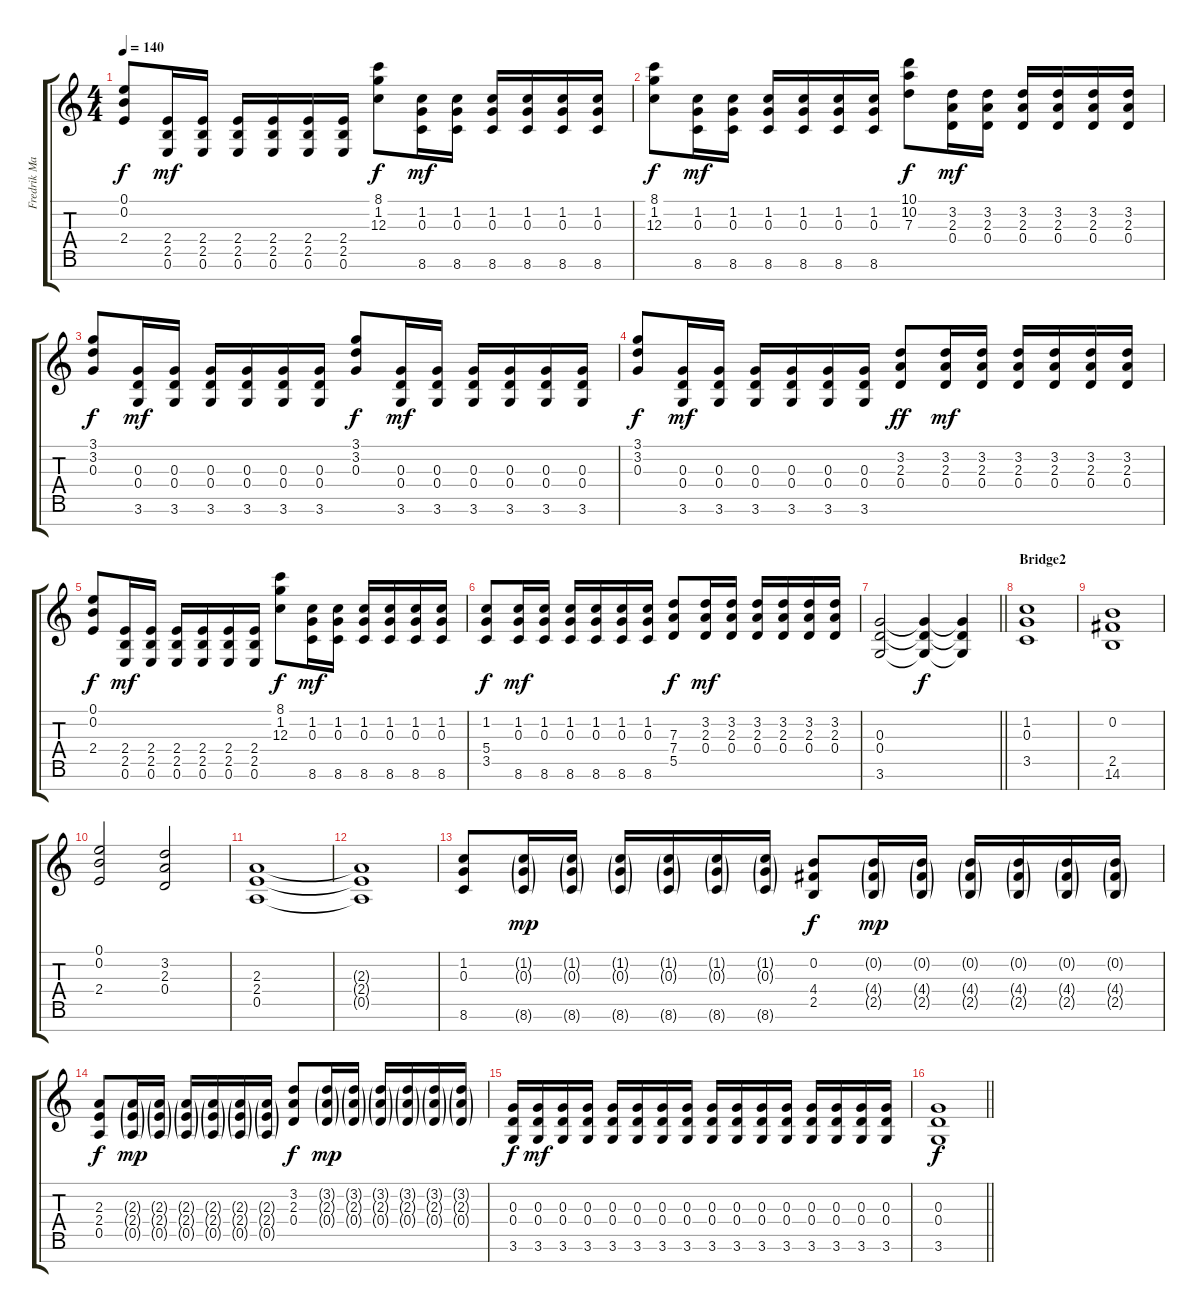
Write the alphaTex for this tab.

\track ("Fredrik Mannberg" "Fredrik Ma") {instrument overdrivenguitar}
\staff {score tabs}
\tuning (E4 B3 G3 D3 A2 E2 B1) {hide}
\ts (4 4)
\tempo 140
\clef g2
\ks c
(0.1 0.2 2.4).8{dy f} (2.4 2.5 0.6).16{dy mf} (2.4 2.5 0.6).16 (2.4 2.5 0.6).16 (2.4 2.5 0.6).16 (2.4 2.5 0.6).16 (2.4 2.5 0.6).16 (8.1 1.2 12.3).8{dy f} (1.2 0.3 8.6).16{dy mf} (1.2 0.3 8.6).16 (1.2 0.3 8.6).16 (1.2 0.3 8.6).16 (1.2 0.3 8.6).16 (1.2 0.3 8.6).16 |
(8.1 1.2 12.3).8{dy f} (1.2 0.3 8.6).16{dy mf} (1.2 0.3 8.6).16 (1.2 0.3 8.6).16 (1.2 0.3 8.6).16 (1.2 0.3 8.6).16 (1.2 0.3 8.6).16 (10.1 10.2 7.3).8{dy f} (3.2 2.3 0.4).16{dy mf} (3.2 2.3 0.4).16 (3.2 2.3 0.4).16 (3.2 2.3 0.4).16 (3.2 2.3 0.4).16 (3.2 2.3 0.4).16 |
(3.1 3.2 0.3).8{dy f} (0.3 0.4 3.6).16{dy mf} (0.3 0.4 3.6).16 (0.3 0.4 3.6).16 (0.3 0.4 3.6).16 (0.3 0.4 3.6).16 (0.3 0.4 3.6).16 (3.1 3.2 0.3).8{dy f} (0.3 0.4 3.6).16{dy mf} (0.3 0.4 3.6).16 (0.3 0.4 3.6).16 (0.3 0.4 3.6).16 (0.3 0.4 3.6).16 (0.3 0.4 3.6).16 |
(3.1 3.2 0.3).8{dy f} (0.3 0.4 3.6).16{dy mf} (0.3 0.4 3.6).16 (0.3 0.4 3.6).16 (0.3 0.4 3.6).16 (0.3 0.4 3.6).16 (0.3 0.4 3.6).16 (3.2 2.3 0.4).8{dy ff} (3.2 2.3 0.4).16{dy mf} (3.2 2.3 0.4).16 (3.2 2.3 0.4).16 (3.2 2.3 0.4).16 (3.2 2.3 0.4).16 (3.2 2.3 0.4).16 |
(0.1 0.2 2.4).8{dy f} (2.4 2.5 0.6).16{dy mf} (2.4 2.5 0.6).16 (2.4 2.5 0.6).16 (2.4 2.5 0.6).16 (2.4 2.5 0.6).16 (2.4 2.5 0.6).16 (8.1 1.2 12.3).8{dy f} (1.2 0.3 8.6).16{dy mf} (1.2 0.3 8.6).16 (1.2 0.3 8.6).16 (1.2 0.3 8.6).16 (1.2 0.3 8.6).16 (1.2 0.3 8.6).16 |
(1.2 5.4 3.5).8{dy f} (1.2 0.3 8.6).16{dy mf} (1.2 0.3 8.6).16 (1.2 0.3 8.6).16 (1.2 0.3 8.6).16 (1.2 0.3 8.6).16 (1.2 0.3 8.6).16 (7.3 7.4 5.5).8{dy f} (3.2 2.3 0.4).16{dy mf} (3.2 2.3 0.4).16 (3.2 2.3 0.4).16 (3.2 2.3 0.4).16 (3.2 2.3 0.4).16 (3.2 2.3 0.4).16 |
\barLineRight lightlight
(0.3 0.4 3.6).2{volume 6} (0.3{t} 0.4{t} 3.6{t}).4{dy f} (0.3{t} 0.4{t} 3.6{t}).4 |
\section ("" "Bridge2")
(1.2 0.3 3.5).1 |
(0.2 2.5 14.6).1 |
(0.1 0.2 2.4).2 (3.2 2.3 0.4).2 |
(2.3 2.4 0.5).1{volume 4} |
(2.3{t} 2.4{t} 0.5{t}).1 |
(1.2 0.3 8.6).8{volume 16} (1.2{g} 0.3{g} 8.6{g}).16{dy mp} (1.2{g} 0.3{g} 8.6{g}).16 (1.2{g} 0.3{g} 8.6{g}).16 (1.2{g} 0.3{g} 8.6{g}).16 (1.2{g} 0.3{g} 8.6{g}).16 (1.2{g} 0.3{g} 8.6{g}).16 (0.2 4.4 2.5).8{dy f} (0.2{g} 4.4{g} 2.5{g}).16{dy mp} (0.2{g} 4.4{g} 2.5{g}).16 (0.2{g} 4.4{g} 2.5{g}).16 (0.2{g} 4.4{g} 2.5{g}).16 (0.2{g} 4.4{g} 2.5{g}).16 (0.2{g} 4.4{g} 2.5{g}).16 |
(2.3 2.4 0.5).8{dy f} (2.3{g} 2.4{g} 0.5{g}).16{dy mp} (2.3{g} 2.4{g} 0.5{g}).16 (2.3{g} 2.4{g} 0.5{g}).16 (2.3{g} 2.4{g} 0.5{g}).16 (2.3{g} 2.4{g} 0.5{g}).16 (2.3{g} 2.4{g} 0.5{g}).16 (3.2 2.3 0.4).8{dy f} (3.2{g} 2.3{g} 0.4{g}).16{dy mp} (3.2{g} 2.3{g} 0.4{g}).16 (3.2{g} 2.3{g} 0.4{g}).16 (3.2{g} 2.3{g} 0.4{g}).16 (3.2{g} 2.3{g} 0.4{g}).16 (3.2{g} 2.3{g} 0.4{g}).16 |
(0.3 0.4 3.6).16{dy f} (0.3 0.4 3.6).16{dy mf} (0.3 0.4 3.6).16 (0.3 0.4 3.6).16 (0.3 0.4 3.6).16 (0.3 0.4 3.6).16 (0.3 0.4 3.6).16 (0.3 0.4 3.6).16 (0.3 0.4 3.6).16 (0.3 0.4 3.6).16 (0.3 0.4 3.6).16 (0.3 0.4 3.6).16 (0.3 0.4 3.6).16 (0.3 0.4 3.6).16 (0.3 0.4 3.6).16 (0.3 0.4 3.6).16 |
\barLineRight lightlight
(0.3 0.4 3.6).1{dy f volume 8}
